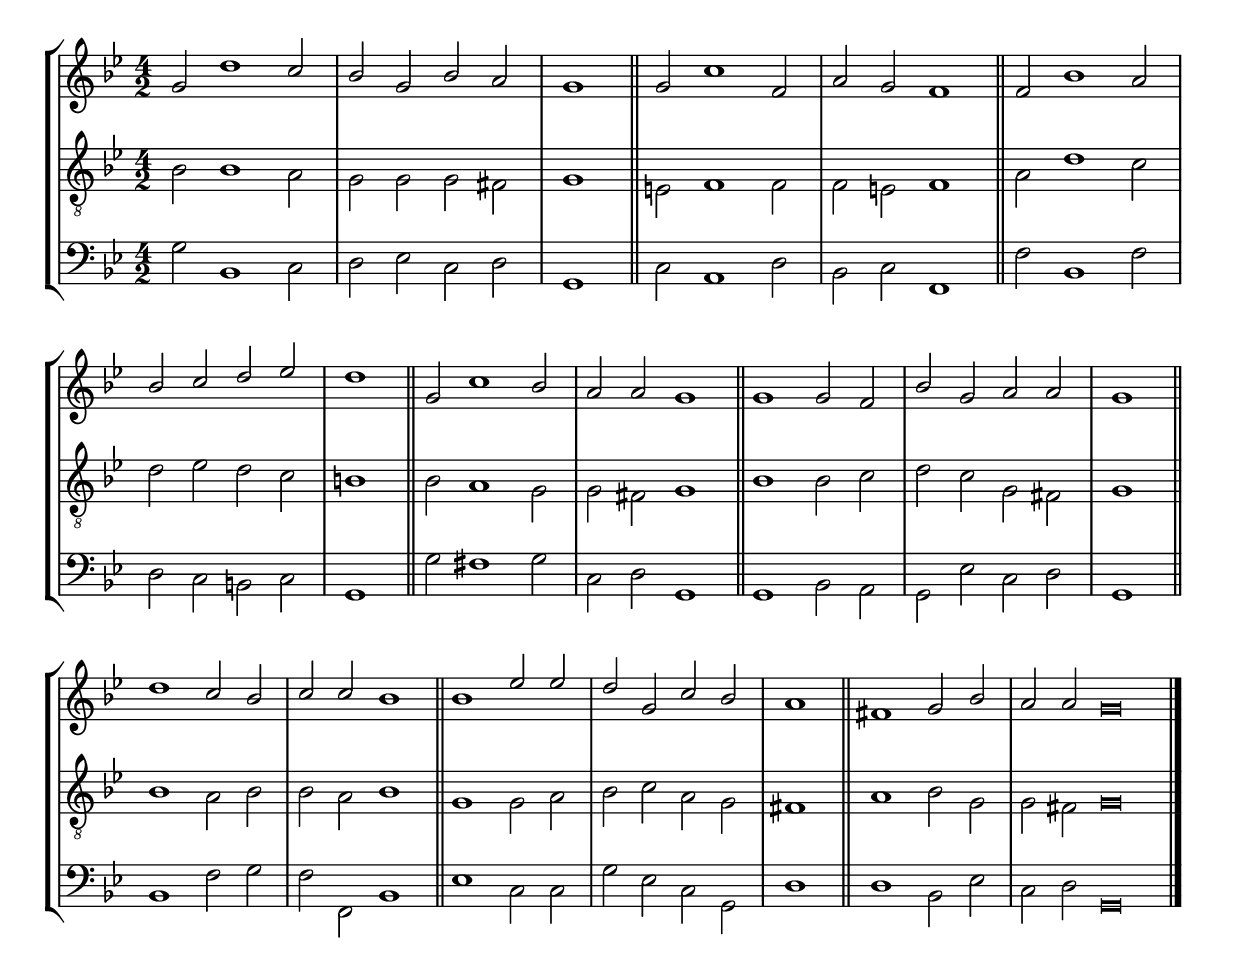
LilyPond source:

tuneTitle = "Psalm 38"
tuneMeter = "C.M.D."
author = ""
voiceFontSize = 0

cantusMusic = {
  \clef treble
  \key g \minor
  \autoBeamOff
  \time 4/2
  \relative c'' {
    \override Staff.NoteHead.style = #'baroque
    \set Score.tempoHideNote = ##t \tempo 4 = 120
    \override Staff.TimeSignature #'break-visibility = ##(#f #f #f) 
    \set fontSize = \voiceFontSize
    g2 d'1 c2 bes g bes a \time 2/2 g1 \bar "||"
    \time 4/2 g2 c1 f,2 a g f1 \bar "||"
    f2 bes1 a2 bes c d es \time 2/2 d1 \bar "||"
    \time 4/2 g,2 c1 bes2 a a g1 \bar "||"

    g1 g2 f bes g a a \time 2/2 g1 \bar "||"
    \time 4/2 d'1 c2 bes c c bes1 \bar "||"
    bes1 es2 es d g, c bes \time 2/2 a1 \bar "||"
    \time 4/2 fis1 g2 bes \time 6/2 a a g\breve \bar "|."
  }
}

mediusMusic = {
  \clef "treble_8"
  \key g \minor
  \autoBeamOff
  \time 4/2
  \relative c' {
    \override Staff.NoteHead.style = #'baroque
    \override Staff.TimeSignature #'break-visibility = ##(#f #f #f)
    \set fontSize = \voiceFontSize
    bes2 bes1 a2 g g g fis g1
    e2 f1 f2 f e f1
    a2 d1 c2 d es d c b1
    bes2 a1 g2 g fis g1
    bes1 bes2 c d c g fis g1
    bes1 a2 bes bes a bes1
    g1 g2 a bes c a g fis1
    a1 bes2 g g fis g\breve
  }
}

bassusMusic = {
  \clef bass
  \key g \minor
  \autoBeamOff
  \time 4/2
  \relative c' {
    \override Staff.NoteHead.style = #'baroque
    \override Staff.TimeSignature #'break-visibility = ##(#f #f #f) 
    \set fontSize = \voiceFontSize
    g2 bes,1 c2 d es c d g,1
    c2 a1 d2 bes c f,1
    f'2 bes,1 f'2 d c b c g1
    g'2 fis1 g2 c, d g,1
    g1 bes2 a g es' c d g,1
    bes1 f'2 g f f, bes1
    es1 c2 c g' es c g d'1
    d1 bes2 es c d g,\breve
  }
}

\score
{
  \header {
    poet = \markup { \typewriter { \author } }
    instrument = \markup { \typewriter { #(string-append tuneTitle ". ") }
			   \tuneMeter }
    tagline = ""
  }

  <<
    \new StaffGroup {
      <<
	\new Staff = "cantus" {
	  <<
	    \new Voice = "one" { \stemUp \slurUp \tieUp \cantusMusic }
	  >>
	}
	\new Staff = "medius" {
	  <<
	    \new Voice = "two" { \stemDown \slurDown \tieDown \mediusMusic }
	  >>
	}
	\new Staff = "bassus" {
	  <<
	    \new  Voice = "four" { \stemDown \slurDown \tieDown \bassusMusic }
	  >>
	}
      >>
    }
    
  >>

  \layout {
    \context {
      \override VerticalAxisGroup #'minimum-Y-extent = #'(0 . 0)
    }
    \context {
      \Lyrics
      \override LyricText #'font-size = #-1
    }
    \context {
      \Score
      \remove "Bar_number_engraver"
    }
    indent = 0 \cm
  }
  \midi { }
}
